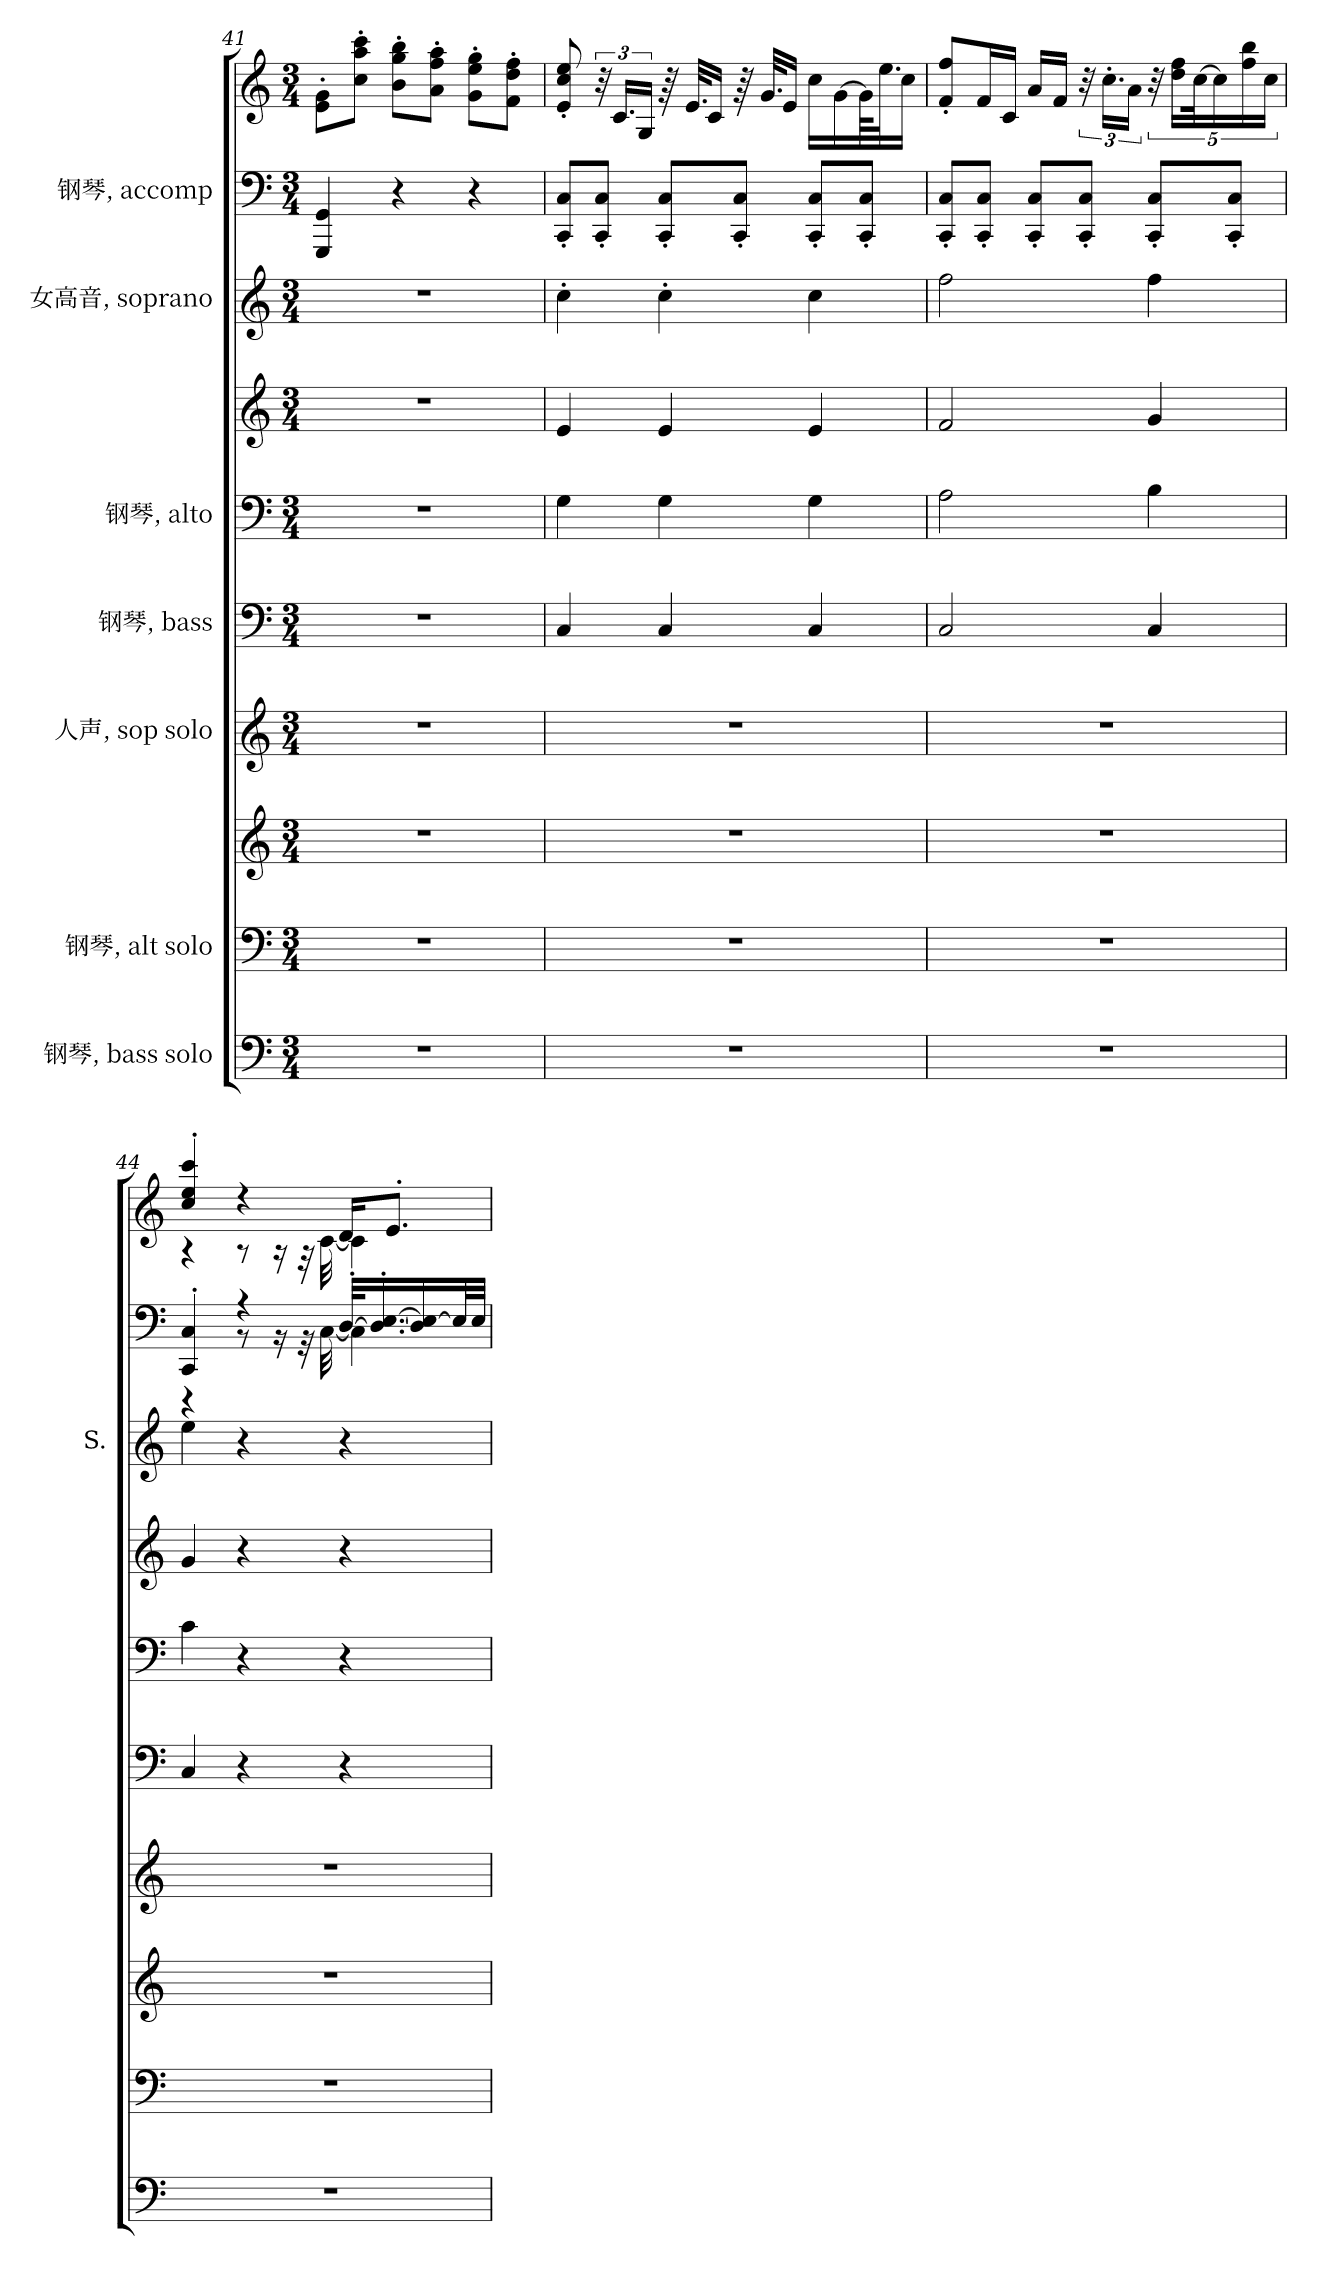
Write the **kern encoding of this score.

**kern	**kern	**kern	**kern	**kern	**kern	**kern	**kern	**kern	**kern
*part7	*part6	*part6	*part5	*part4	*part3	*part3	*part2	*part1	*part1
*staff10	*staff9	*staff8	*staff7	*staff6	*staff5	*staff4	*staff3	*staff2	*staff1
*I"钢琴, bass solo	*I"钢琴, alt solo	*	*I"人声, sop solo	*I"钢琴, bass	*I"钢琴, alto	*	*I"女高音, soprano	*I"钢琴, accomp	*
*	*	*	*	*	*	*	*I'S.	*	*
*clefF4	*clefF4	*clefG2	*clefG2	*clefF4	*clefF4	*clefG2	*clefG2	*clefF4	*clefG2
*k[]	*k[]	*k[]	*k[]	*k[]	*k[]	*k[]	*k[]	*k[]	*k[]
*M3/4	*M3/4	*M3/4	*M3/4	*M3/4	*M3/4	*M3/4	*M3/4	*M3/4	*M3/4
=41	=41	=41	=41	=41	=41	=41	=41	=41	=41
2.r	2.r	2.r	2.r	2.r	2.r	2.r	2.r	4GGG/ 4GG/	8e\' 8g\'L
.	.	.	.	.	.	.	.	.	8cc\' 8aa\' 8ccc\'J
.	.	.	.	.	.	.	.	4r	8b\' 8gg\' 8bb\'L
.	.	.	.	.	.	.	.	.	8a\' 8ff\' 8aa\'J
.	.	.	.	.	.	.	.	4r	8g\' 8ee\' 8gg\'L
.	.	.	.	.	.	.	.	.	8f\' 8dd\' 8ff\'J
=42	=42	=42	=42	=42	=42	=42	=42	=42	=42
2.r	2.r	2.r	2.r	4C/	4G\	4e/	4cc'\	8CC/' 8C/'L	8e/' 8cc/' 8ee/'
.	.	.	.	.	.	.	.	8CC/' 8C/'J	48r
.	.	.	.	.	.	.	.	.	24.c/LL
.	.	.	.	.	.	.	.	.	24G/JJ
.	.	.	.	4C/	4G\	4e/	4cc'\	8CC/' 8C/'L	64r
.	.	.	.	.	.	.	.	.	32.e/KLL
.	.	.	.	.	.	.	.	.	16c/JJ
.	.	.	.	.	.	.	.	8CC/' 8C/'J	64r
.	.	.	.	.	.	.	.	.	32.g/KLL
.	.	.	.	.	.	.	.	.	16e/JJ
.	.	.	.	4C/	4G\	4e/	4cc\	8CC/' 8C/'L	16cc\LL
.	.	.	.	.	.	.	.	.	[16g\
.	.	.	.	.	.	.	.	8CC/' 8C/'J	64g\KL]
.	.	.	.	.	.	.	.	.	32.ee\J
.	.	.	.	.	.	.	.	.	16cc\JJ
!!LO:PB:g=z
=43	=43	=43	=43	=43	=43	=43	=43	=43	=43
2.r	2.r	2.r	2.r	2C/	2A\	2f/	2ff\	8CC/' 8C/'L	8f/' 8ff/'L
.	.	.	.	.	.	.	.	8CC/' 8C/'J	16f/L
.	.	.	.	.	.	.	.	.	16c/JJ
.	.	.	.	.	.	.	.	8CC/' 8C/'L	16a/LL
.	.	.	.	.	.	.	.	.	16f/JJ
.	.	.	.	.	.	.	.	8CC/' 8C/'J	48r
.	.	.	.	.	.	.	.	.	24.cc'\LL
.	.	.	.	.	.	.	.	.	24a\JJ
.	.	.	.	4C/	4B\	4g/	4ff\	8CC/' 8C/'L	40r
.	.	.	.	.	.	.	.	.	20dd\ 20ff\LL
.	.	.	.	.	.	.	.	.	[40cc\K
.	.	.	.	.	.	.	.	.	20cc\]
.	.	.	.	.	.	.	.	8CC/' 8C/'J	.
.	.	.	.	.	.	.	.	.	20ff\ 20bb\
.	.	.	.	.	.	.	.	.	20cc\JJ
=44	=44	=44	=44	=44	=44	=44	=44	=44	=44
*	*	*	*	*	*	*	*	*^	*^
2.r	2.r	2.r	2.r	4C/	4c\	4g/	4ee\	4CC/' 4C/'	4r	4cc/' 4ee/' 4ccc/'	4r
.	.	.	.	4r	4r	4r	4r	4r	8r	4r	8r
.	.	.	.	.	.	.	.	.	16r	.	16r
.	.	.	.	.	.	.	.	.	32r	.	32r
.	.	.	.	.	.	.	.	.	[32C\	.	[32c\
.	.	.	.	4r	4r	4r	4r	[32D'/KLL	4C\]	16d/KL	4c\]
.	.	.	.	.	.	.	.	16.D/_' [16.E/'	.	.	.
.	.	.	.	.	.	.	.	.	.	8.e'/J	.
.	.	.	.	.	.	.	.	16D/] 16E/_	.	.	.
.	.	.	.	.	.	.	.	32E/L]	.	.	.
.	.	.	.	.	.	.	.	32E/JJJ	.	.	.
*	*	*	*	*	*	*	*	*v	*v	*	*
*	*	*	*	*	*	*	*	*	*v	*v
=	=	=	=	=	=	=	=	=	=
*-	*-	*-	*-	*-	*-	*-	*-	*-	*-
